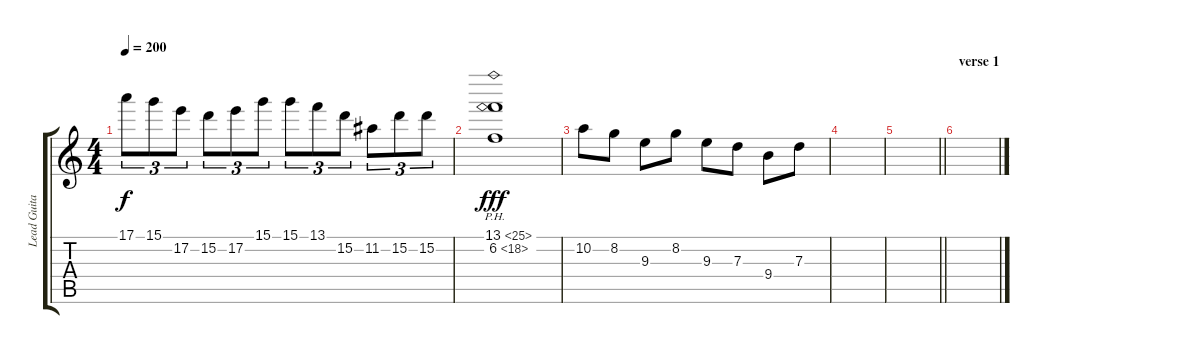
\track ("Lead Guitar.Herman " "Lead Guita") {instrument overdrivenguitar}
\staff {score tabs}
\tuning (E4 B3 G3 D3 A2 E2) {hide}
\ts (4 4)
\tempo 200
\clef g2
\ks c
17.1.8{tu (3 2) dy f} 15.1.8{tu (3 2)} 17.2.8{tu (3 2)} 15.2.8{tu (3 2)} 17.2.8{tu (3 2)} 15.1.8{tu (3 2)} 15.1.8{tu (3 2)} 13.1.8{tu (3 2)} 15.2.8{tu (3 2)} 11.2.8{tu (3 2)} 15.2.8{tu (3 2)} 15.2.8{tu (3 2)} |
(13.1{ph 12} 6.2{ph 12}).1{dy fff} |
10.2.8 8.2.8 9.3.8 8.2.8 9.3.8 7.3.8 9.4.8 7.3.8 |
|
\barLineRight lightlight
|
\section ("" "verse 1")
